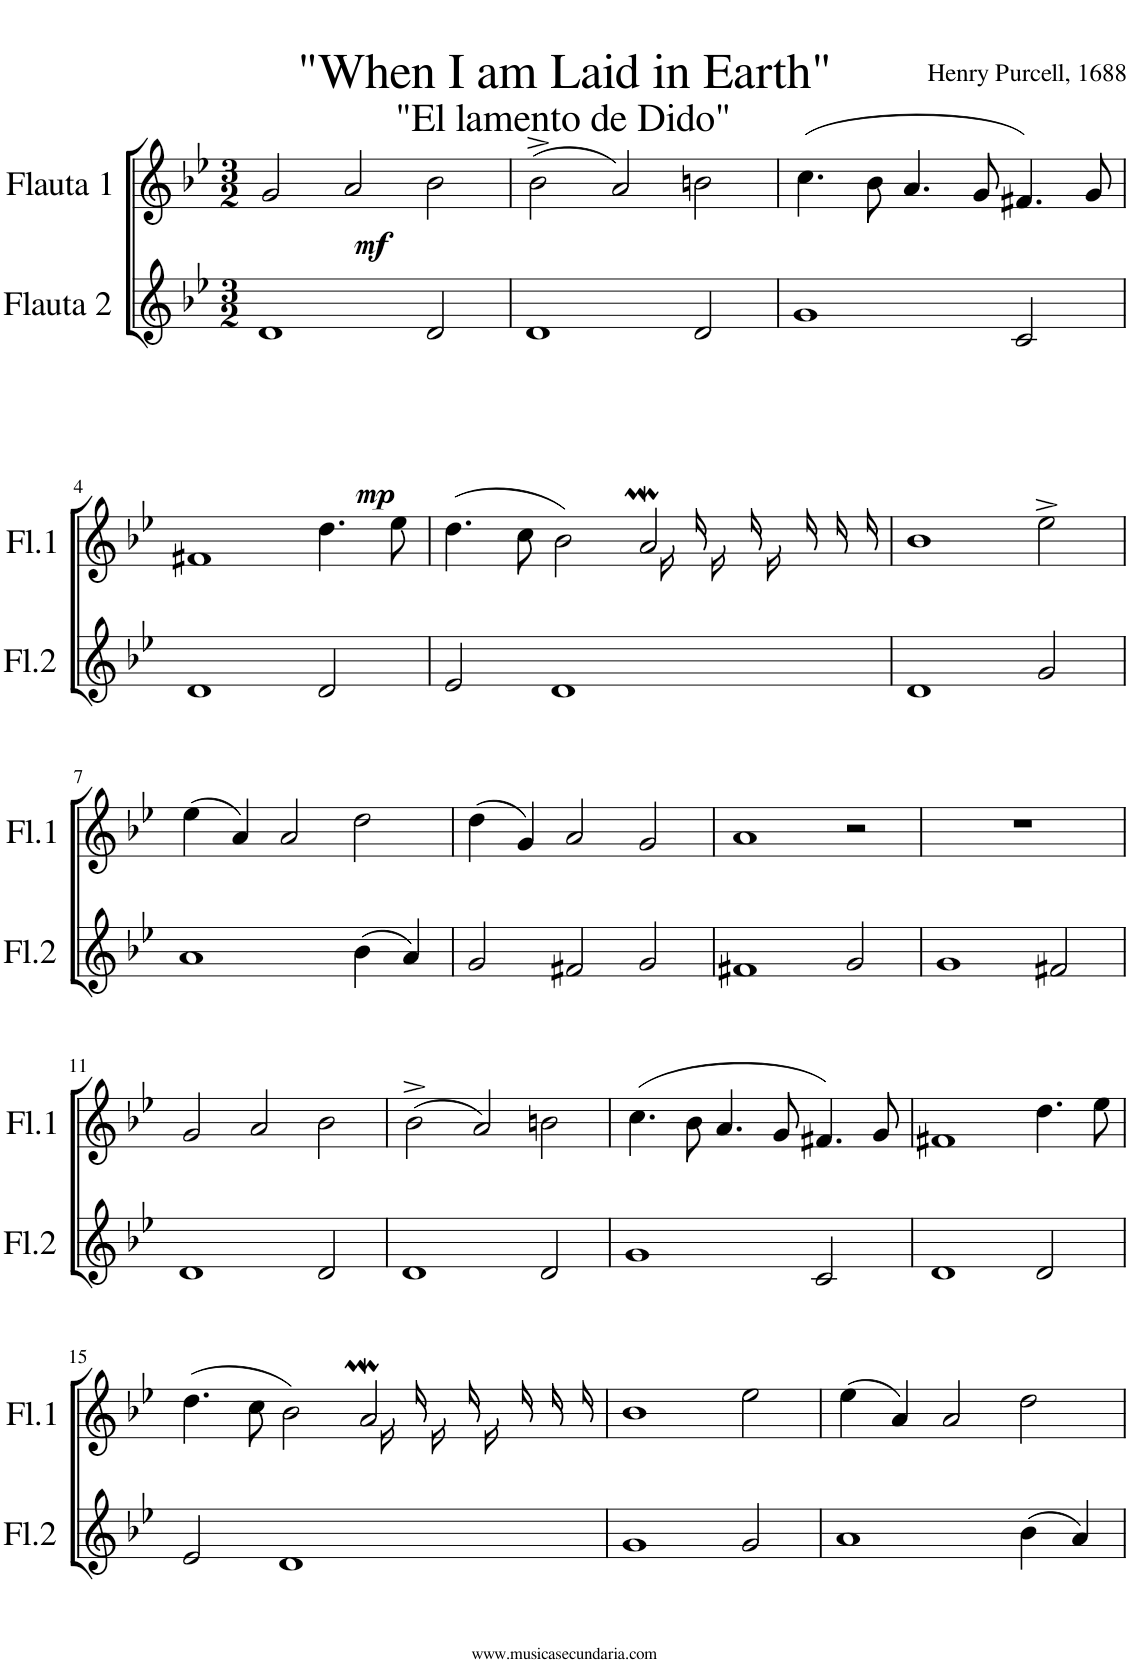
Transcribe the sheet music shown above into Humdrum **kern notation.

**kern	**dynam	**kern	**dynam
*part2	*part2	*part1	*part1
*staff2	*staff2	*staff1	*staff1
*I"Flauta 2	*	*I"Flauta 1	*
*I'Fl.2	*	*I'Fl.1	*
*clefG2	*	*clefG2	*
*k[b-e-]	*	*k[b-e-]	*
*M3/2	*	*M3/2	*
=1	=1	=1	=1
!	!LO:DY:b	!	!LO:DY:b
1d	mp	2g/	mf
.	.	2a/	.
2d/	.	2b-\	.
=2	=2	=2	=2
1d	.	(2b-^\	.
.	.	2a/)	.
2d/	.	2bn\	.
=3	=3	=3	=3
1g	.	(4.cc\	.
.	.	8b-\	.
.	.	4.a/	.
.	.	8g/	.
2c/	.	4.f#X/)	.
.	.	8g/	.
!!LO:LB:g=z
=4	=4	=4	=4
1d	.	1f#X	.
2d/	.	4.dd\	.
.	.	8ee-\	.
=5	=5	=5	=5
*	*	*^	*
2e-/	.	(4.dd\	1ryy	.
.	.	8cc\	.	.
1d	.	2b-\)	.	.
.	.	2aW/	16b-LL	.
.	.	.	16a	.
.	.	.	16b-	.
.	.	.	16a	.
.	.	.	16b-	.
.	.	.	16a	.
.	.	.	16g	.
.	.	.	16aJJ	.
*	*	*v	*v	*
=6	=6	=6	=6
1d	.	1b-	.
2g/	.	2ee-^\	.
!!LO:LB:g=z
=7	=7	=7	=7
1a	.	(4ee-\	.
.	.	4a/)	.
.	.	2a/	.
(4b-\	.	2dd\	.
4a/)	.	.	.
=8	=8	=8	=8
2g/	.	(4dd\	.
.	.	4g/)	.
2f#X/	.	2a/	.
2g/	.	2g/	.
=9	=9	=9	=9
1f#X	.	1a	.
2g/	.	2r	.
=10	=10	=10	=10
1g	.	1.r	.
2f#X/	.	.	.
!!LO:LB:g=z
=11	=11	=11	=11
1d	.	2g/	.
.	.	2a/	.
2d/	.	2b-\	.
=12	=12	=12	=12
1d	.	(2b-^\	.
.	.	2a/)	.
2d/	.	2bn\	.
=13	=13	=13	=13
1g	.	(4.cc\	.
.	.	8b-\	.
.	.	4.a/	.
.	.	8g/	.
2c/	.	4.f#X/)	.
.	.	8g/	.
=14	=14	=14	=14
1d	.	1f#X	.
2d/	.	4.dd\	.
.	.	8ee-\	.
!!LO:LB:g=z
=15	=15	=15	=15
*	*	*^	*
2e-/	.	(4.dd\	1ryy	.
.	.	8cc\	.	.
1d	.	2b-\)	.	.
.	.	2aW/	16b-LL	.
.	.	.	16a	.
.	.	.	16b-	.
.	.	.	16a	.
.	.	.	16b-	.
.	.	.	16a	.
.	.	.	16g	.
.	.	.	16aJJ	.
*	*	*v	*v	*
=16	=16	=16	=16
1g	.	1b-	.
2g/	.	2ee-\	.
=17	=17	=17	=17
1a	.	(4ee-\	.
.	.	4a/)	.
.	.	2a/	.
(4b-\	.	2dd\	.
4a/)	.	.	.
=	=	=	=
*-	*-	*-	*-
